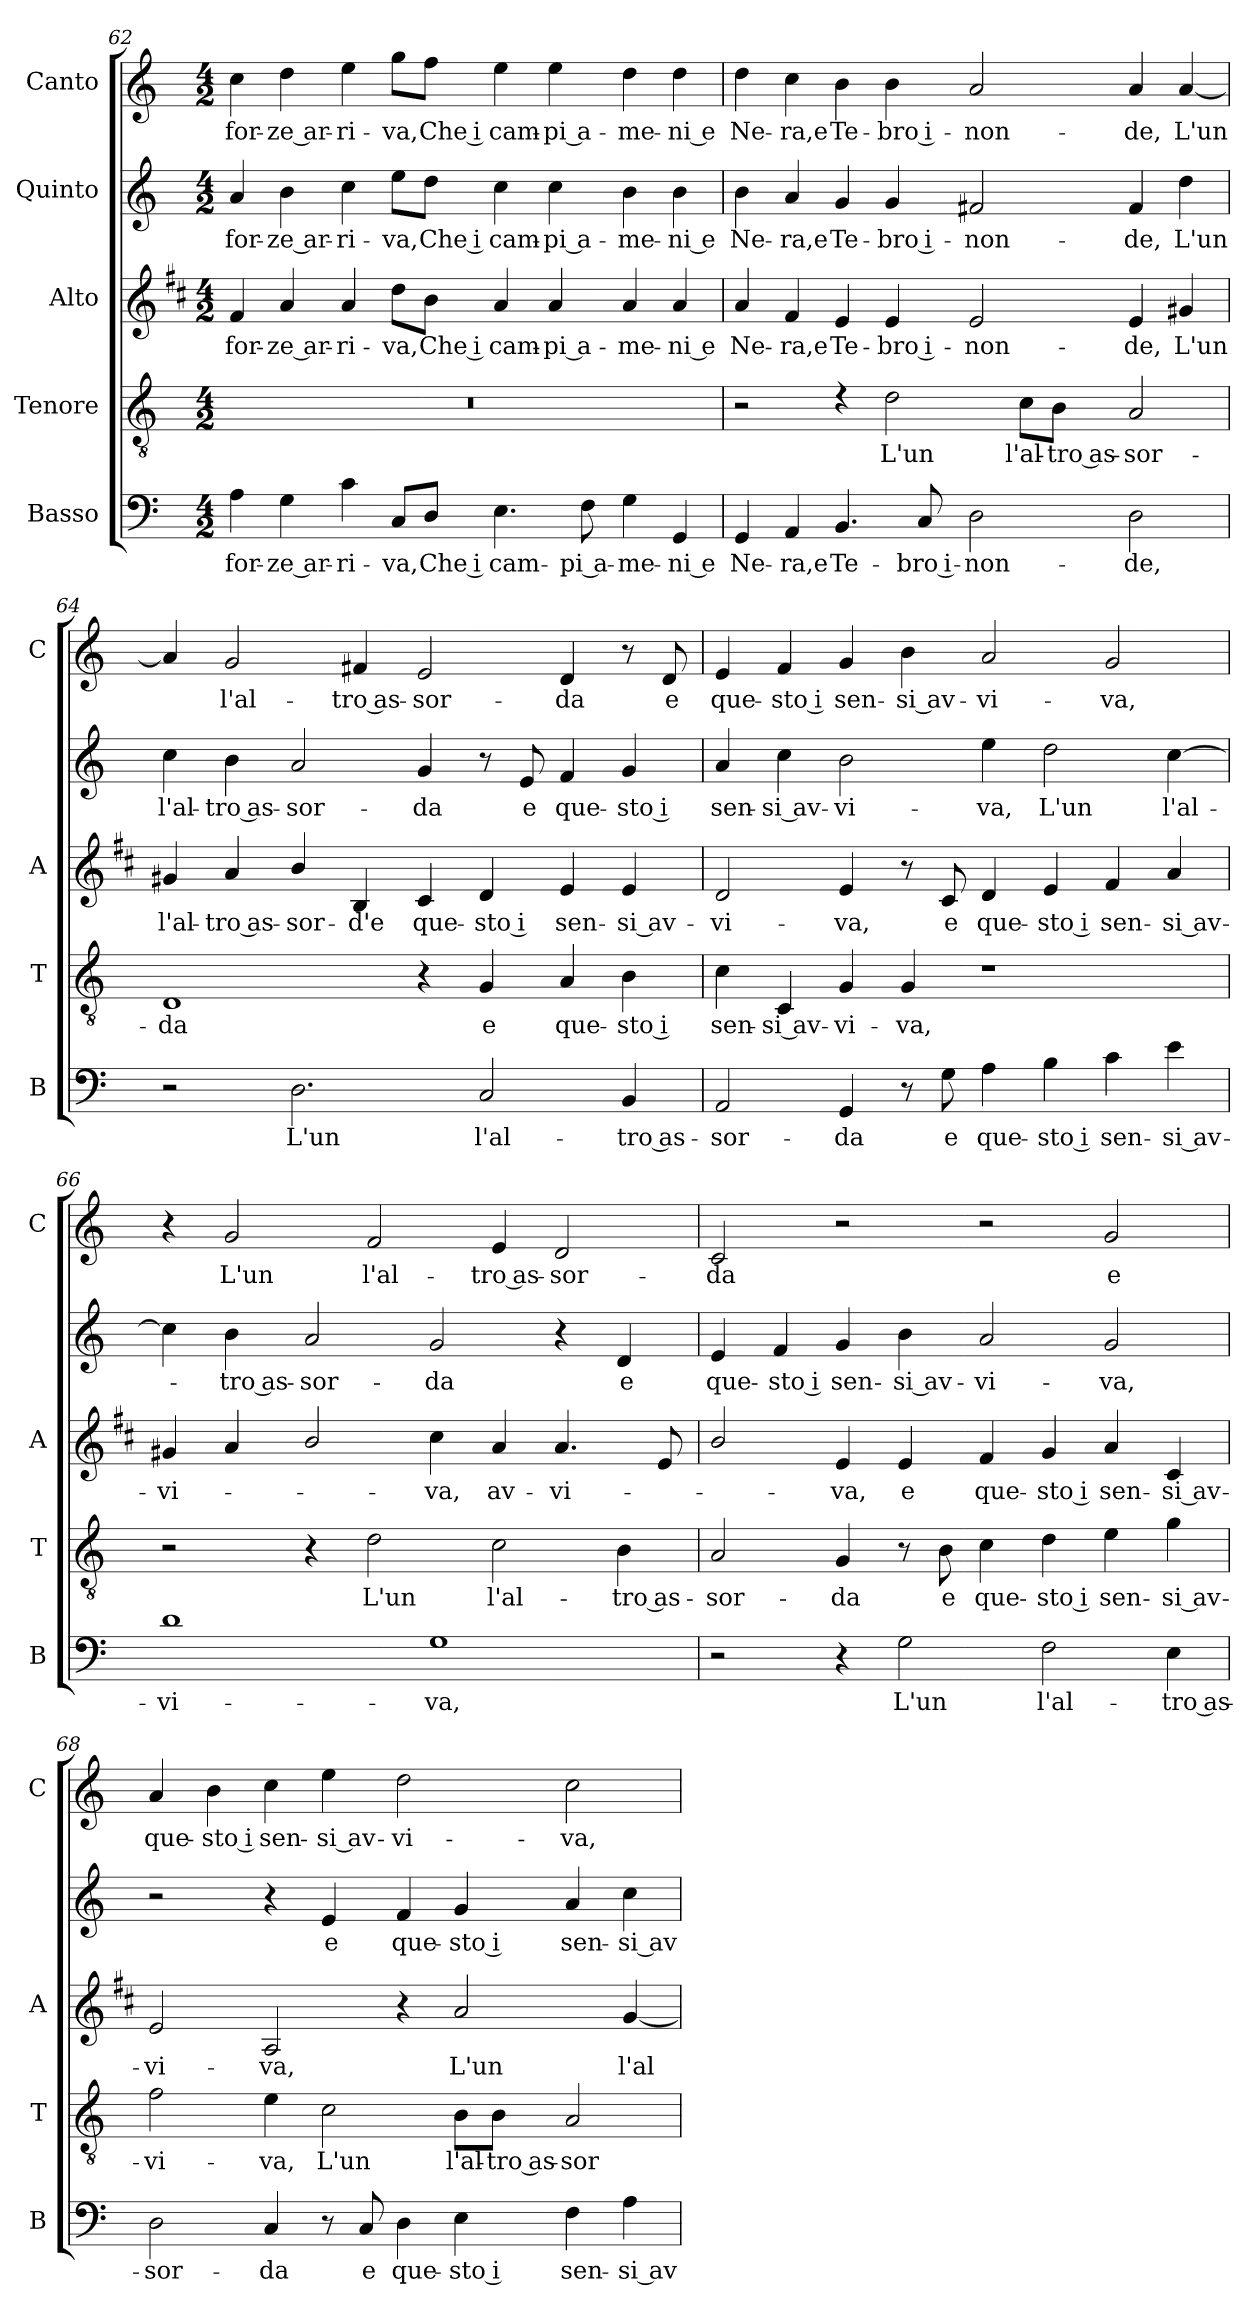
**kern	**text	**kern	**text	**kern	**text	**kern	**text	**kern	**text
*part5	*part5	*part4	*part4	*part3	*part3	*part2	*part2	*part1	*part1
*staff5	*staff5	*staff4	*staff4	*staff3	*staff3	*staff2	*staff2	*staff1	*staff1
*I"Basso	*	*I"Tenore	*	*I"Alto	*	*I"Quinto	*	*I"Canto	*
*I'B	*	*I'T	*	*I'A	*	*	*	*I'C	*
*clefF4	*	*clefGv2	*	*clefG2	*	*clefG2	*	*clefG2	*
*	*	*	*	*ITrd1c2	*	*	*	*	*
*k[]	*	*k[]	*	*k[]	*	*k[]	*	*k[]	*
*C:	*	*C:	*	*C:	*	*C:	*	*C:	*
*M4/2	*	*M4/2	*	*M4/2	*	*M4/2	*	*M4/2	*
=62	=62	=62	=62	=62	=62	=62	=62	=62	=62
!	!LO:LY:b	!	!	!	!LO:LY:b	!	!LO:LY:b	!	!LO:LY:b
4A\	for-	0r	.	4e/	for-	4a/	for-	4cc\	for-
!	!LO:LY:b	!	!	!	!LO:LY:b	!	!LO:LY:b	!	!LO:LY:b
4G\	-ze ar-	.	.	4g/	-ze ar-	4b\	-ze ar-	4dd\	-ze ar-
!	!LO:LY:b	!	!	!	!LO:LY:b	!	!LO:LY:b	!	!LO:LY:b
4c\	-ri-	.	.	4g/	-ri-	4cc\	-ri-	4ee\	-ri-
!	!LO:LY:b	!	!	!	!LO:LY:b	!	!LO:LY:b	!	!LO:LY:b
8C/L	-va,	.	.	8cc\L	-va,	8ee\L	-va,	8gg\L	-va,
!	!LO:LY:b	!	!	!	!LO:LY:b	!	!LO:LY:b	!	!LO:LY:b
8D/J	Che i	.	.	8a\J	Che i	8dd\J	Che i	8ff\J	Che i
!	!LO:LY:b	!	!	!	!LO:LY:b	!	!LO:LY:b	!	!LO:LY:b
4.E\	cam-	.	.	4g/	cam-	4cc\	cam-	4ee\	cam-
!	!	!	!	!	!LO:LY:b	!	!LO:LY:b	!	!LO:LY:b
.	.	.	.	4g/	-pi a-	4cc\	-pi a-	4ee\	-pi a-
!	!LO:LY:b	!	!	!	!	!	!	!	!
8F\	-pi a-	.	.	.	.	.	.	.	.
!	!LO:LY:b	!	!	!	!LO:LY:b	!	!LO:LY:b	!	!LO:LY:b
4G\	-me-	.	.	4g/	-me-	4b\	-me-	4dd\	-me-
!	!LO:LY:b	!	!	!	!LO:LY:b	!	!LO:LY:b	!	!LO:LY:b
4GG/	-ni e	.	.	4g/	-ni e	4b\	-ni e	4dd\	-ni e
!!LO:LB:g=z
=63	=63	=63	=63	=63	=63	=63	=63	=63	=63
!	!LO:LY:b	!	!	!	!LO:LY:b	!	!LO:LY:b	!	!LO:LY:b
4GG/	Ne-	2r	.	4g/	Ne-	4b\	Ne-	4dd\	Ne-
!	!LO:LY:b	!	!	!	!LO:LY:b	!	!LO:LY:b	!	!LO:LY:b
4AA/	-ra,e	.	.	4e/	-ra,e	4a/	-ra,e	4cc\	-ra,e
!	!LO:LY:b	!	!	!	!LO:LY:b	!	!LO:LY:b	!	!LO:LY:b
4.BB/	Te-	4rc	.	4d/	Te-	4g/	Te-	4b\	Te-
!	!	!	!LO:LY:b	!	!LO:LY:b	!	!LO:LY:b	!	!LO:LY:b
.	.	2d\	L'un	4d/	-bro i-	4g/	-bro i-	4b\	-bro i-
!	!LO:LY:b	!	!	!	!	!	!	!	!
8C/	-bro i-	.	.	.	.	.	.	.	.
!	!LO:LY:b	!	!	!	!LO:LY:b	!	!LO:LY:b	!	!LO:LY:b
2D\	-non-	.	.	2d/	-non-	2f#X/	-non-	2a/	-non-
!	!	!	!LO:LY:b	!	!	!	!	!	!
.	.	8c\L	l'al-	.	.	.	.	.	.
!	!	!	!LO:LY:b	!	!	!	!	!	!
.	.	8B\J	-tro as-	.	.	.	.	.	.
!	!LO:LY:b	!	!LO:LY:b	!	!LO:LY:b	!	!LO:LY:b	!	!LO:LY:b
2D\	-de,	2A/	-sor-	4d/	-de,	4f#/	-de,	4a/	-de,
!	!	!	!	!	!LO:LY:b	!	!LO:LY:b	!	!LO:LY:b
.	.	.	.	4f#X/	L'un	4dd\	L'un	[4a/	L'un
=64	=64	=64	=64	=64	=64	=64	=64	=64	=64
!	!	!	!LO:LY:b	!	!LO:LY:b	!	!LO:LY:b	!	!
2r	.	1D	-da	4f#X/	l'al-	4cc\	l'al-	4a/]	.
!	!	!	!	!	!LO:LY:b	!	!LO:LY:b	!	!LO:LY:b
.	.	.	.	4g/	-tro as-	4b\	-tro as-	2g/	l'al-
!	!LO:LY:b	!	!	!	!LO:LY:b	!	!LO:LY:b	!	!
2.D\	L'un	.	.	4a/	-sor-	2a/	-sor-	.	.
!	!	!	!	!	!LO:LY:b	!	!	!	!LO:LY:b
.	.	.	.	4A/	-d'e	.	.	4f#X/	-tro as-
!	!	!	!	!	!LO:LY:b	!	!LO:LY:b	!	!LO:LY:b
.	.	4r	.	4B/	que-	4g/	-da	2e/	-sor-
!	!LO:LY:b	!	!LO:LY:b	!	!LO:LY:b	!	!	!	!
2C/	l'al-	4G/	e	4c/	-sto i	8r	.	.	.
!	!	!	!	!	!	!	!LO:LY:b	!	!
.	.	.	.	.	.	8e/	e	.	.
!	!	!	!LO:LY:b	!	!LO:LY:b	!	!LO:LY:b	!	!LO:LY:b
.	.	4A/	que-	4d/	sen-	4f/	que-	4d/	-da
!	!LO:LY:b	!	!LO:LY:b	!	!LO:LY:b	!	!LO:LY:b	!	!
4BB/	-tro as-	4B\	-sto i	4d/	-si av-	4g/	-sto i	8r	.
!	!	!	!	!	!	!	!	!	!LO:LY:b
.	.	.	.	.	.	.	.	8d/	e
!!LO:LB:g=z
=65	=65	=65	=65	=65	=65	=65	=65	=65	=65
!	!LO:LY:b	!	!LO:LY:b	!	!LO:LY:b	!	!LO:LY:b	!	!LO:LY:b
2AA/	-sor-	4c\	sen-	2c/	-vi-	4a/	sen-	4e/	que-
!	!	!	!LO:LY:b	!	!	!	!LO:LY:b	!	!LO:LY:b
.	.	4C/	-si av-	.	.	4cc\	-si av-	4f/	-sto i
!	!LO:LY:b	!	!LO:LY:b	!	!LO:LY:b	!	!LO:LY:b	!	!LO:LY:b
4GG/	-da	4G/	-vi-	4d/	-va,	2b\	-vi-	4g/	sen-
!	!	!	!LO:LY:b	!	!	!	!	!	!LO:LY:b
8r	.	4G/	-va,	8r	.	.	.	4b\	-si av-
!	!LO:LY:b	!	!	!	!LO:LY:b	!	!	!	!
8G\	e	.	.	8B/	e	.	.	.	.
!	!LO:LY:b	!	!	!	!LO:LY:b	!	!LO:LY:b	!	!LO:LY:b
4A\	que-	1r	.	4c/	que-	4ee\	-va,	2a/	-vi-
!	!LO:LY:b	!	!	!	!LO:LY:b	!	!LO:LY:b	!	!
4B\	-sto i	.	.	4d/	-sto i	2dd\	L'un	.	.
!	!LO:LY:b	!	!	!	!LO:LY:b	!	!	!	!LO:LY:b
4c\	sen-	.	.	4e/	sen-	.	.	2g/	-va,
!	!LO:LY:b	!	!	!	!LO:LY:b	!	!LO:LY:b	!	!
4e\	-si av-	.	.	4g/	-si av-	[4cc\	l'al-	.	.
=66	=66	=66	=66	=66	=66	=66	=66	=66	=66
!	!LO:LY:b	!	!	!	!LO:LY:b	!	!	!	!
1d	-vi-	2r	.	4f#X/	-vi-	4cc\]	.	4r	.
!	!	!	!	!	!	!	!LO:LY:b	!	!LO:LY:b
.	.	.	.	4g/	.	4b\	-tro as-	2g/	L'un
!	!	!	!	!	!	!	!LO:LY:b	!	!
.	.	4r	.	2a/	.	2a/	-sor-	.	.
!	!	!	!LO:LY:b	!	!	!	!	!	!LO:LY:b
.	.	2d\	L'un	.	.	.	.	2f/	l'al-
!	!LO:LY:b	!	!	!	!LO:LY:b	!	!LO:LY:b	!	!
1G	-va,	.	.	4b\	-va,	2g/	-da	.	.
!	!	!	!LO:LY:b	!	!LO:LY:b	!	!	!	!LO:LY:b
.	.	2c\	l'al-	4g/	av-	.	.	4e/	-tro as-
!	!	!	!	!	!LO:LY:b	!	!	!	!LO:LY:b
.	.	.	.	4.g/	-vi-	4r	.	2d/	-sor-
!	!	!	!LO:LY:b	!	!	!	!LO:LY:b	!	!
.	.	4B\	-tro as-	.	.	4d/	e	.	.
.	.	.	.	8d/	.	.	.	.	.
=67	=67	=67	=67	=67	=67	=67	=67	=67	=67
!	!	!	!LO:LY:b	!	!	!	!LO:LY:b	!	!LO:LY:b
2r	.	2A/	-sor-	2a/	.	4e/	que-	2c/	-da
!	!	!	!	!	!	!	!LO:LY:b	!	!
.	.	.	.	.	.	4f/	-sto i	.	.
!	!	!	!LO:LY:b	!	!LO:LY:b	!	!LO:LY:b	!	!
4r	.	4G/	-da	4d/	-va,	4g/	sen-	2r	.
!	!LO:LY:b	!	!	!	!LO:LY:b	!	!LO:LY:b	!	!
2G\	L'un	8r	.	4d/	e	4b\	-si av-	.	.
!	!	!	!LO:LY:b	!	!	!	!	!	!
.	.	8B\	e	.	.	.	.	.	.
!	!	!	!LO:LY:b	!	!LO:LY:b	!	!LO:LY:b	!	!
.	.	4c\	que-	4e/	que-	2a/	-vi-	2r	.
!	!LO:LY:b	!	!LO:LY:b	!	!LO:LY:b	!	!	!	!
2F\	l'al-	4d\	-sto i	4f/	-sto i	.	.	.	.
!	!	!	!LO:LY:b	!	!LO:LY:b	!	!LO:LY:b	!	!LO:LY:b
.	.	4e\	sen-	4g/	sen-	2g/	-va,	2g/	e
!	!LO:LY:b	!	!LO:LY:b	!	!LO:LY:b	!	!	!	!
4E\	-tro as-	4g\	-si av-	4B/	-si av-	.	.	.	.
!!LO:PB:g=z
=68	=68	=68	=68	=68	=68	=68	=68	=68	=68
!	!LO:LY:b	!	!LO:LY:b	!	!LO:LY:b	!	!	!	!LO:LY:b
2D\	-sor-	2f\	-vi-	2d/	-vi-	2r	.	4a/	que-
!	!	!	!	!	!	!	!	!	!LO:LY:b
.	.	.	.	.	.	.	.	4b\	-sto i
!	!LO:LY:b	!	!LO:LY:b	!	!LO:LY:b	!	!	!	!LO:LY:b
4C/	-da	4e\	-va,	2G/	-va,	4r	.	4cc\	sen-
!	!	!	!LO:LY:b	!	!	!	!LO:LY:b	!	!LO:LY:b
8r	.	2c\	L'un	.	.	4e/	e	4ee\	-si av-
!	!LO:LY:b	!	!	!	!	!	!	!	!
8C/	e	.	.	.	.	.	.	.	.
!	!LO:LY:b	!	!	!	!	!	!LO:LY:b	!	!LO:LY:b
4D\	que-	.	.	4r	.	4f/	que-	2dd\	-vi-
!	!LO:LY:b	!	!LO:LY:b	!	!LO:LY:b	!	!LO:LY:b	!	!
4E\	-sto i	8B\L	l'al-	2g/	L'un	4g/	-sto i	.	.
!	!	!	!LO:LY:b	!	!	!	!	!	!
.	.	8B\J	-tro as-	.	.	.	.	.	.
!	!LO:LY:b	!	!LO:LY:b	!	!	!	!LO:LY:b	!	!LO:LY:b
4F\	sen-	2A/	-sor-	.	.	4a/	sen-	2cc\	-va,
!	!LO:LY:b	!	!	!	!LO:LY:b	!	!LO:LY:b	!	!
4A\	-si av-	.	.	[4f/	l'al-	4cc\	-si av-	.	.
=	=	=	=	=	=	=	=	=	=
*-	*-	*-	*-	*-	*-	*-	*-	*-	*-
